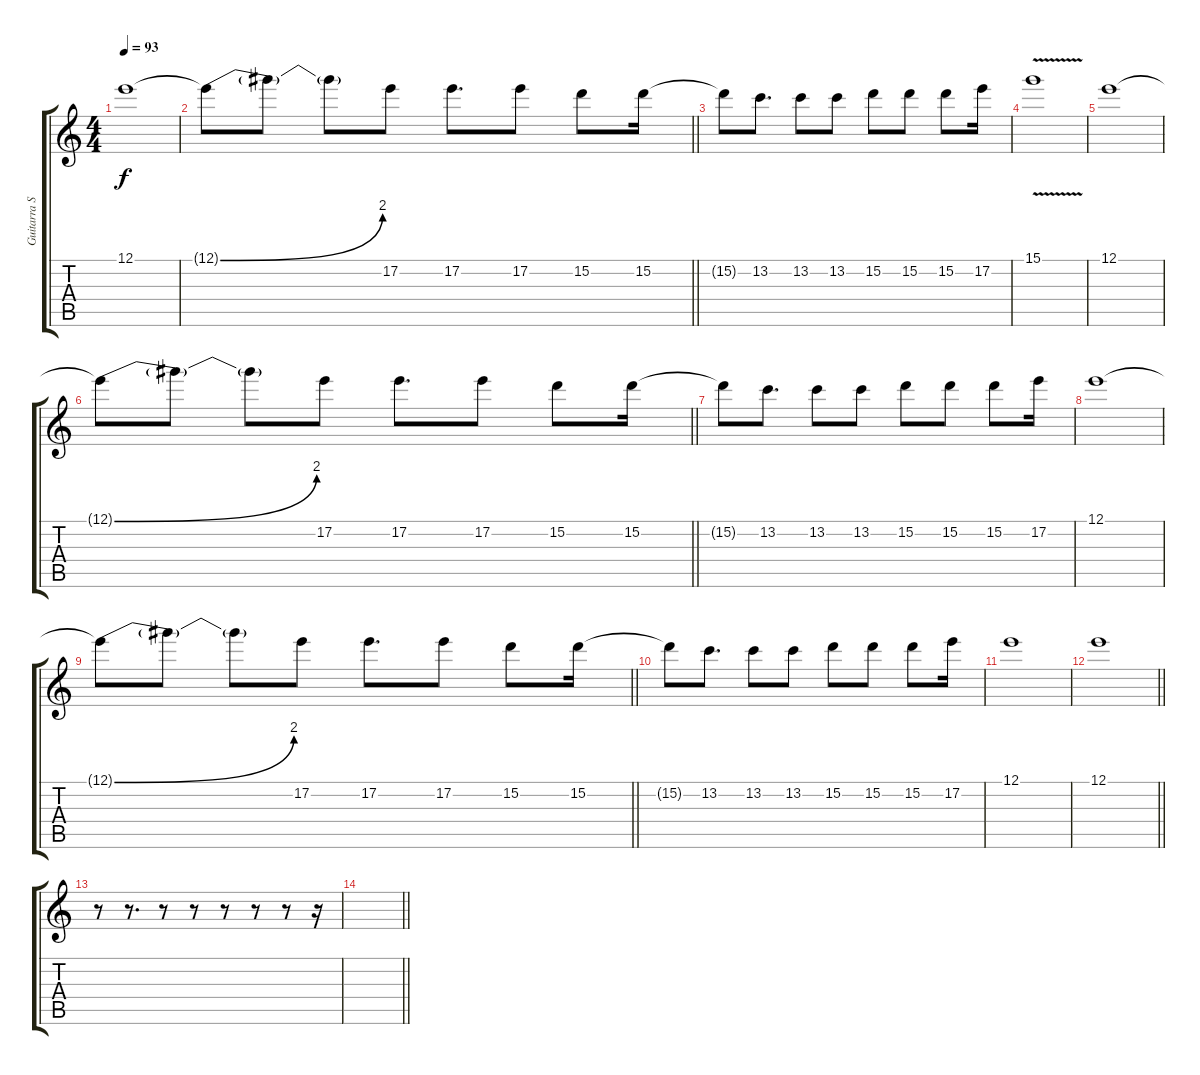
\track ("Guitarra Solo" "Guitarra S") {instrument overdrivenguitar}
\staff {score tabs}
\tuning (E4 B3 G3 D3 A2 E2) {hide}
\ts (4 4)
\tempo 93
\clef g2
\ks c
12.1.1{dy f} |
\barLineRight lightlight
12.1{be (bend 0 0 60 8) t}.8 12.1{t}.8 12.1{t}.8 17.2.8 17.2.8{d} 17.2.8 15.2.8 15.2.16 |
15.2{t}.8 13.2.8{d} 13.2.8 13.2.8 15.2.8 15.2.8 15.2.8 17.2.16 |
15.1{v}.1 |
12.1.1 |
\barLineRight lightlight
12.1{be (bend 0 0 60 8) t}.8 12.1{t}.8 12.1{t}.8 17.2.8 17.2.8{d} 17.2.8 15.2.8 15.2.16 |
15.2{t}.8 13.2.8{d} 13.2.8 13.2.8 15.2.8 15.2.8 15.2.8 17.2.16 |
12.1.1 |
\barLineRight lightlight
12.1{be (bend 0 0 60 8) t}.8 12.1{t}.8 12.1{t}.8 17.2.8 17.2.8{d} 17.2.8 15.2.8 15.2.16 |
15.2{t}.8 13.2.8{d} 13.2.8 13.2.8 15.2.8 15.2.8 15.2.8 17.2.16 |
12.1.1 |
\barLineRight lightlight
12.1.1 |
r.8 r.8{d} r.8 r.8 r.8 r.8 r.8 r.16 |
\barLineRight lightlight
